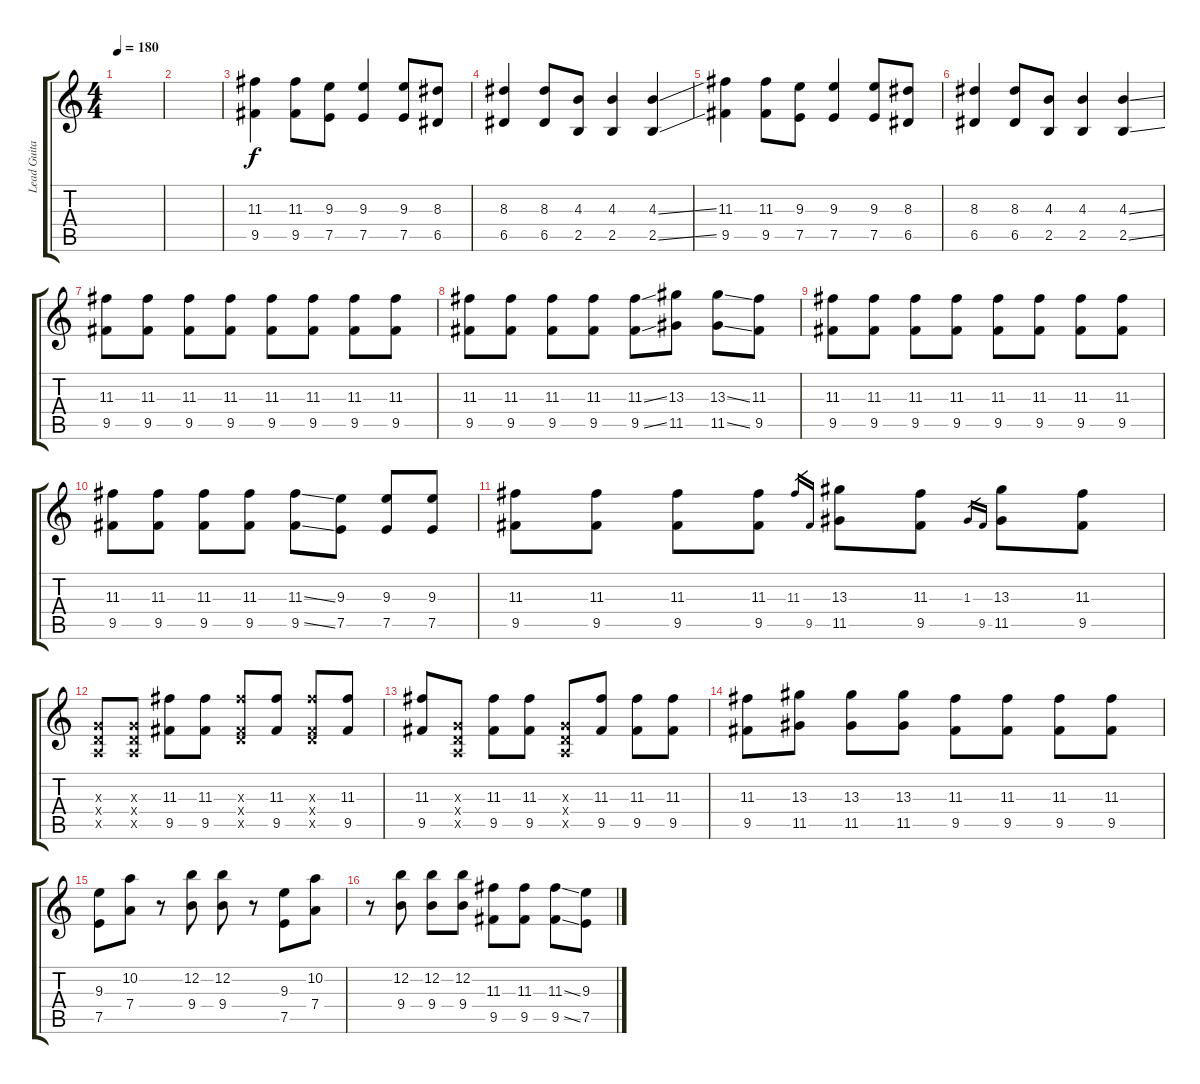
\track ("Lead Guitar" "Lead Guita") {instrument distortionguitar}
\staff {score tabs}
\tuning (E4 B3 G3 D3 A2 E2) {hide}
\ts (4 4)
\tempo 180
\clef g2
\ks c
|
|
(11.3 9.5).4 (11.3 9.5).8 (9.3 7.5).8 (9.3 7.5).4 (9.3 7.5).8 (8.3 6.5).8 |
(8.3 6.5).4 (8.3 6.5).8 (4.3 2.5).8 (4.3 2.5).4 (4.3{ss} 2.5{ss}).4 |
(11.3 9.5).4 (11.3 9.5).8 (9.3 7.5).8 (9.3 7.5).4 (9.3 7.5).8 (8.3 6.5).8 |
(8.3 6.5).4 (8.3 6.5).8 (4.3 2.5).8 (4.3 2.5).4 (4.3{ss} 2.5{ss}).4 |
(11.3 9.5).8 (11.3 9.5).8 (11.3 9.5).8 (11.3 9.5).8 (11.3 9.5).8 (11.3 9.5).8 (11.3 9.5).8 (11.3 9.5).8 |
(11.3 9.5).8 (11.3 9.5).8 (11.3 9.5).8 (11.3 9.5).8 (11.3{ss} 9.5{ss}).8 (13.3 11.5).8 (13.3{ss} 11.5{ss}).8 (11.3 9.5).8 |
(11.3 9.5).8 (11.3 9.5).8 (11.3 9.5).8 (11.3 9.5).8 (11.3 9.5).8 (11.3 9.5).8 (11.3 9.5).8 (11.3 9.5).8 |
(11.3 9.5).8 (11.3 9.5).8 (11.3 9.5).8 (11.3 9.5).8 (11.3{ss} 9.5{ss}).8 (9.3 7.5).8 (9.3 7.5).8 (9.3 7.5).8 |
(11.3 9.5).8 (11.3 9.5).8 (11.3 9.5).8 (11.3 9.5).8 11.3.16{gr} 9.5.16{gr} (13.3 11.5).8 (11.3 9.5).8 1.3.16{gr} 9.5.16{gr} (13.3 11.5).8 (11.3 9.5).8 |
(0.3{x} 0.4{x} 0.5{x}).8 (0.3{x} 0.4{x} 0.5{x}).8 (11.3 9.5).8 (11.3 9.5).8 (11.3{x} 0.4{x} 9.5{x}).8 (11.3 9.5).8 (11.3{x} 0.4{x} 9.5{x}).8 (11.3 9.5).8 |
(11.3 9.5).8 (0.3{x} 0.4{x} 0.5{x}).8 (11.3 9.5).8 (11.3 9.5).8 (0.3{x} 0.4{x} 0.5{x}).8 (11.3 9.5).8 (11.3 9.5).8 (11.3 9.5).8 |
(11.3 9.5).8 (13.3 11.5).8 (13.3 11.5).8 (13.3 11.5).8 (11.3 9.5).8 (11.3 9.5).8 (11.3 9.5).8 (11.3 9.5).8 |
(9.3 7.5).8 (10.2 7.4).8 r.8 (12.2 9.4).8 (12.2 9.4).8 r.8 (9.3 7.5).8 (10.2 7.4).8 |
r.8 (12.2 9.4).8 (12.2 9.4).8 (12.2 9.4).8 (11.3 9.5).8 (11.3 9.5).8 (11.3{ss} 9.5{ss}).8 (9.3 7.5).8
